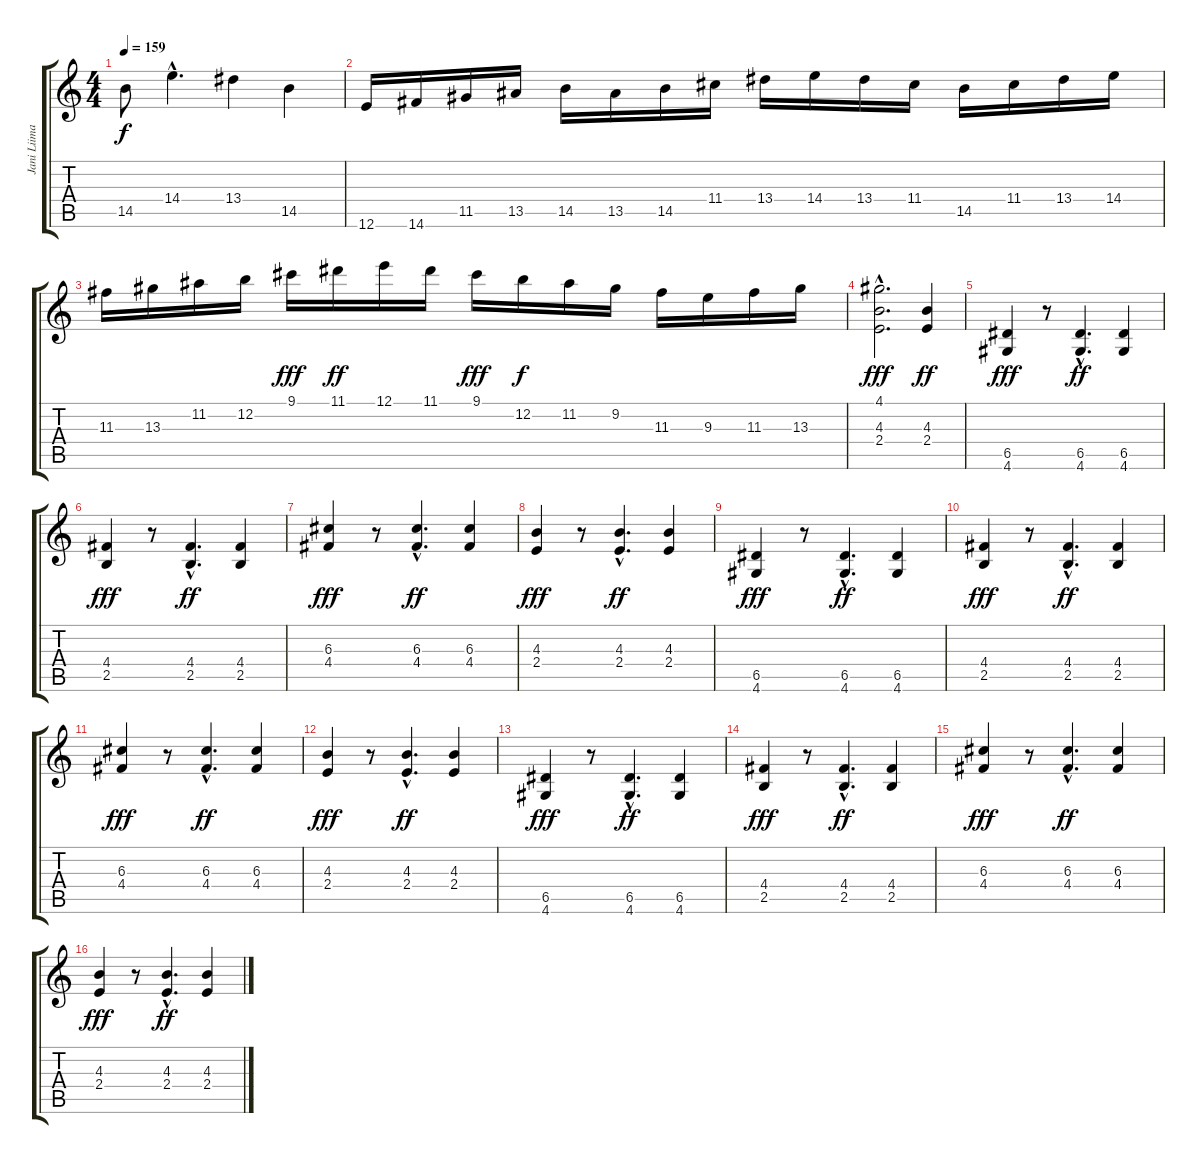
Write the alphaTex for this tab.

\track ("Jani Liimatainen" "Jani Liima") {instrument overdrivenguitar}
\staff {score tabs}
\tuning (E4 B3 G3 D3 A2 E2) {hide}
\ts (4 4)
\tempo 159
\clef g2
\ks c
14.5{t}.8{dy f} 14.4{hac}.4{d} 13.4.4 14.5.4 |
12.6.16 14.6.16 11.5.16 13.5.16 14.5.16 13.5.16 14.5.16 11.4.16 13.4.16 14.4.16 13.4.16 11.4.16 14.5.16 11.4.16 13.4.16 14.4.16 |
11.3.16 13.3.16 11.2.16 12.2.16 9.1.16{dy fff} 11.1.16{dy ff} 12.1.16 11.1.16 9.1.16{dy fff} 12.2.16{dy f} 11.2.16 9.2.16 11.3.16 9.3.16 11.3.16 13.3.16 |
(4.1 4.3{hac} 2.4{hac}).2{d dy fff} (4.3 2.4).4{dy ff} |
(6.5 4.6).4{dy fff} r.8 (6.5{hac} 4.6{hac}).4{d dy ff} (6.5 4.6).4 |
(4.4 2.5).4{dy fff} r.8 (4.4{hac} 2.5{hac}).4{d dy ff} (4.4 2.5).4 |
(6.3 4.4).4{dy fff} r.8 (6.3{hac} 4.4{hac}).4{d dy ff} (6.3 4.4).4 |
(4.3 2.4).4{dy fff} r.8 (4.3{hac} 2.4{hac}).4{d dy ff} (4.3 2.4).4 |
(6.5 4.6).4{dy fff} r.8 (6.5{hac} 4.6{hac}).4{d dy ff} (6.5 4.6).4 |
(4.4 2.5).4{dy fff} r.8 (4.4{hac} 2.5{hac}).4{d dy ff} (4.4 2.5).4 |
(6.3 4.4).4{dy fff} r.8 (6.3{hac} 4.4{hac}).4{d dy ff} (6.3 4.4).4 |
(4.3 2.4).4{dy fff} r.8 (4.3{hac} 2.4{hac}).4{d dy ff} (4.3 2.4).4 |
(6.5 4.6).4{dy fff} r.8 (6.5{hac} 4.6{hac}).4{d dy ff} (6.5 4.6).4 |
(4.4 2.5).4{dy fff} r.8 (4.4{hac} 2.5{hac}).4{d dy ff} (4.4 2.5).4 |
(6.3 4.4).4{dy fff} r.8 (6.3{hac} 4.4{hac}).4{d dy ff} (6.3 4.4).4 |
(4.3 2.4).4{dy fff} r.8 (4.3{hac} 2.4{hac}).4{d dy ff} (4.3 2.4).4
